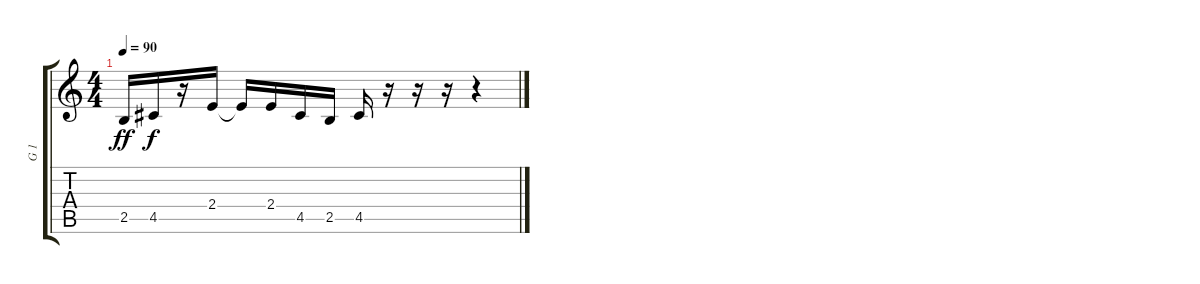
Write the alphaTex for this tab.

\track ("G 1" "G 1") {instrument distortionguitar}
\staff {score tabs}
\tuning (E4 B3 G3 D3 A2 E2) {hide}
\ts (4 4)
\tempo 90
\clef g2
\ks c
2.5.16{dy ff} 4.5.16{dy f} r.16 2.4.16 2.4{t}.16 2.4.16 4.5.16 2.5.16 4.5.16 r.16 r.16 r.16 r.4
